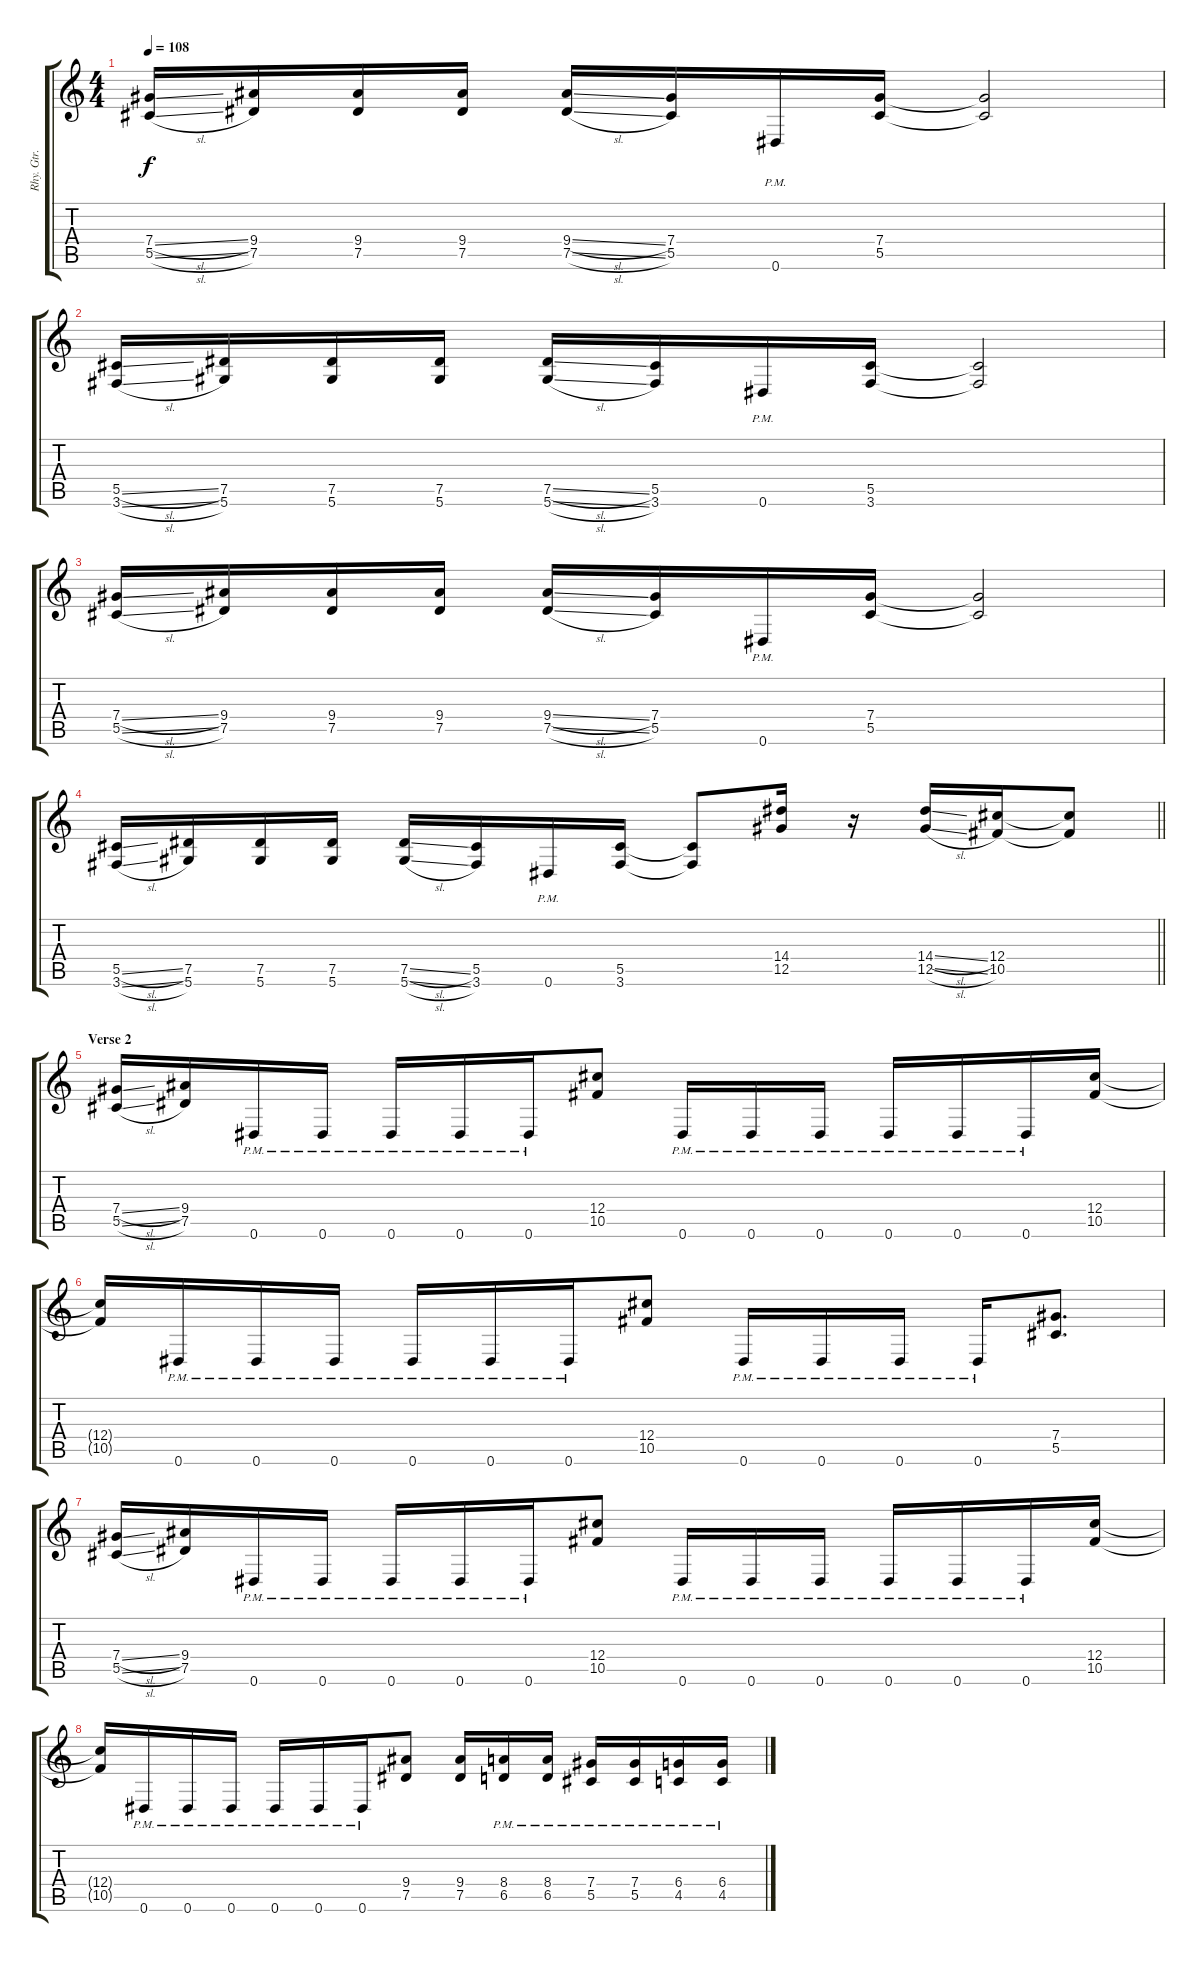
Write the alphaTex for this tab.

\track ("Rhy. Gtr. 2" "Rhy. Gtr. ") {instrument distortionguitar}
\staff {score tabs}
\tuning (Eb4 Bb3 Gb3 Db3 Ab2 Eb2) {hide}
\ts (4 4)
\tempo 108
\clef g2
\ks c
(7.4{sl} 5.5{sl}).16{dy f} (9.4 7.5).16 (9.4 7.5).16 (9.4 7.5).16 (9.4{sl} 7.5{sl}).16 (7.4 5.5).16 0.6{pm}.16 (7.4 5.5).16 (7.4{t} 5.5{t}).2 |
(5.5{sl} 3.6{sl}).16 (7.5 5.6).16 (7.5 5.6).16 (7.5 5.6).16 (7.5{sl} 5.6{sl}).16 (5.5 3.6).16 0.6{pm}.16 (5.5 3.6).16 (5.5{t} 3.6{t}).2 |
(7.4{sl} 5.5{sl}).16 (9.4 7.5).16 (9.4 7.5).16 (9.4 7.5).16 (9.4{sl} 7.5{sl}).16 (7.4 5.5).16 0.6{pm}.16 (7.4 5.5).16 (7.4{t} 5.5{t}).2 |
\barLineRight lightlight
(5.5{sl} 3.6{sl}).16 (7.5 5.6).16 (7.5 5.6).16 (7.5 5.6).16 (7.5{sl} 5.6{sl}).16 (5.5 3.6).16 0.6{pm}.16 (5.5 3.6).16 (5.5{t} 3.6{t}).8 (14.4 12.5).16 r.16 (14.4{sl} 12.5{sl}).16 (12.4 10.5).16 (12.4{t} 10.5{t}).8 |
\section ("" "Verse 2")
(7.4{sl} 5.5{sl}).16 (9.4 7.5).16 0.6{pm}.16 0.6{pm}.16 0.6{pm}.16 0.6{pm}.16 0.6{pm}.16 (12.4 10.5).8 0.6{pm}.16 0.6{pm}.16 0.6{pm}.16 0.6{pm}.16 0.6{pm}.16 0.6{pm}.16 (12.4 10.5).16 |
(12.4{t} 10.5{t}).16 0.6{pm}.16 0.6{pm}.16 0.6{pm}.16 0.6{pm}.16 0.6{pm}.16 0.6{pm}.16 (12.4 10.5).8 0.6{pm}.16 0.6{pm}.16 0.6{pm}.16 0.6{pm}.16 (7.4 5.5).8{d} |
(7.4{sl} 5.5{sl}).16 (9.4 7.5).16 0.6{pm}.16 0.6{pm}.16 0.6{pm}.16 0.6{pm}.16 0.6{pm}.16 (12.4 10.5).8 0.6{pm}.16 0.6{pm}.16 0.6{pm}.16 0.6{pm}.16 0.6{pm}.16 0.6{pm}.16 (12.4 10.5).16 |
(12.4{t} 10.5{t}).16 0.6{pm}.16 0.6{pm}.16 0.6{pm}.16 0.6{pm}.16 0.6{pm}.16 0.6{pm}.16 (9.4 7.5).8 (9.4 7.5).16 (8.4{pm} 6.5{pm}).16 (8.4{pm} 6.5{pm}).16 (7.4{pm} 5.5{pm}).16 (7.4{pm} 5.5{pm}).16 (6.4{pm} 4.5{pm}).16 (6.4{pm} 4.5{pm}).16
